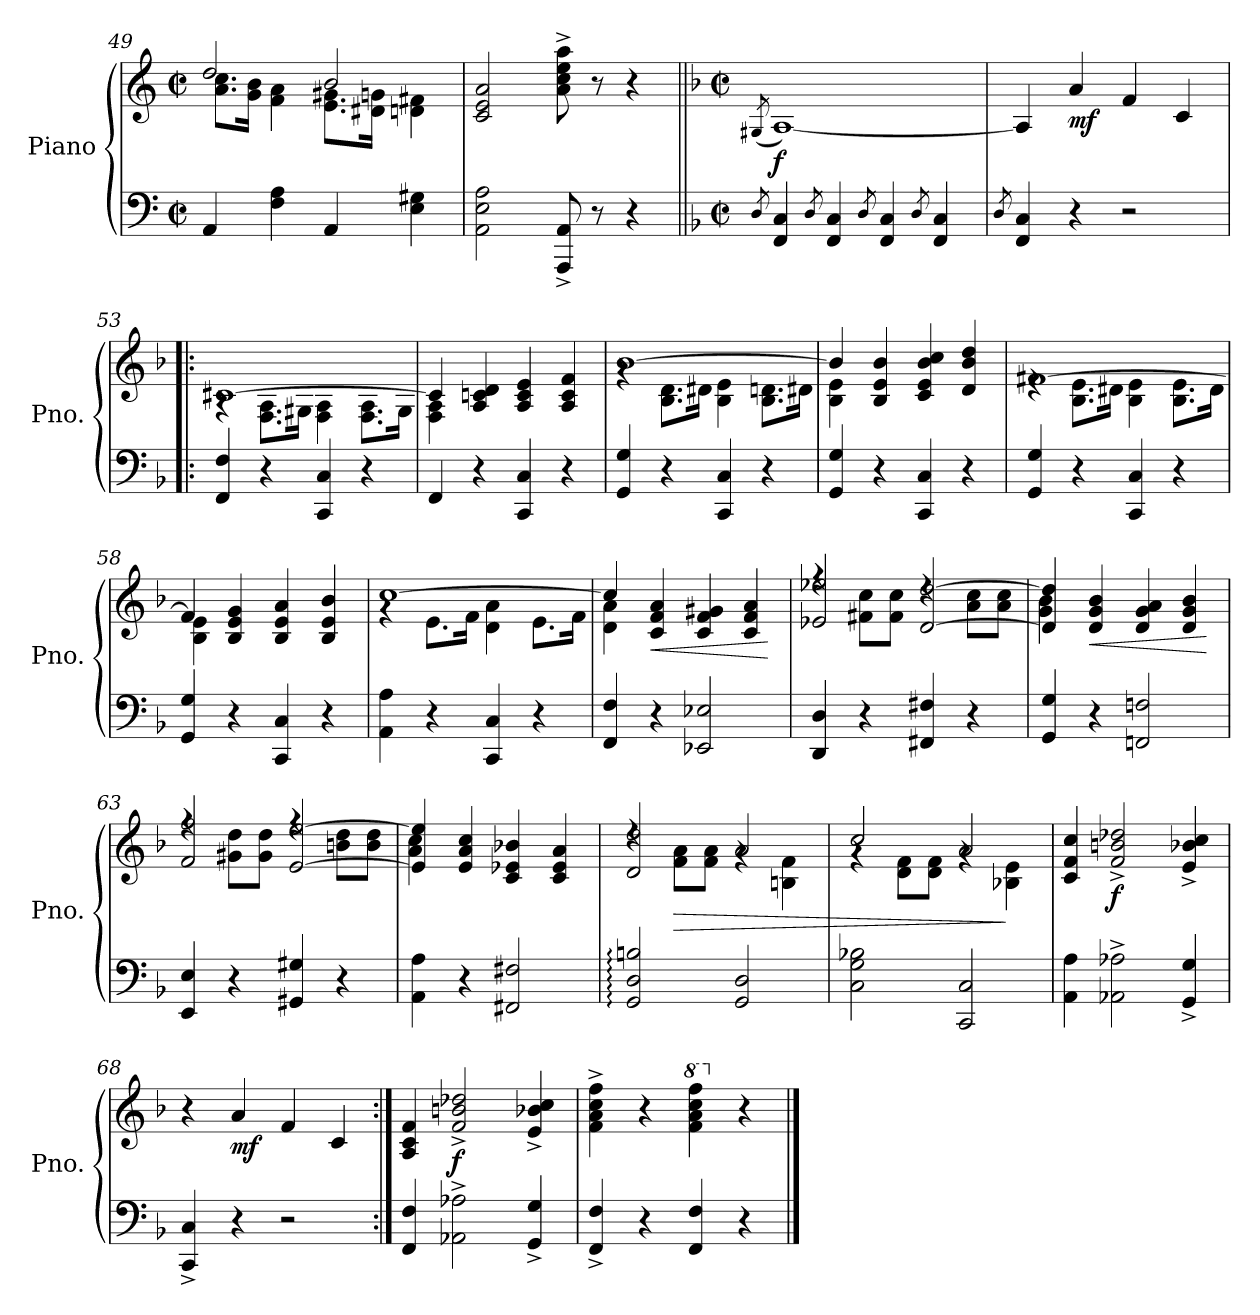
**kern	**kern	**dynam
*part1	*part1	*part1
*staff2	*staff1	*staff1/2
*I"Piano	*	*
*I'Pno.	*	*
*clefF4	*clefG2	*
*k[]	*k[]	*
*M2/2	*M2/2	*
*met(c|)	*met(c|)	*
=49	=49	=49
*	*^	*
4AA/	2dd/	8.a\ 8.cc\L	.
.	.	16g\ 16b\Jk	.
4F\ 4A\	.	4f\ 4a\	.
4AA/	2b/	8.e\ 8.g#X\L	.
.	.	16d#X\ 16gn\Jk	.
4E\ 4G#X\	.	4dn\ 4f#X\	.
*	*v	*v	*
=50	=50	=50
2AA\ 2E\ 2A\	2c/ 2e/ 2a/	.
8AAA/^ 8AA/^	8a\^ 8cc\^ 8ee\^ 8aa\^	.
8r	8r	.
4r	4r	.
!!LO:LB:g=z
=51||	=51||	=51||
*k[b-]	*k[b-]	*
*M2/2	*M2/2	*
*met(c|)	*met(c|)	*
8qD/	(<8qG#X/	.
!	!	!LO:DY:b
4FF/ 4C/	[1A)	f
8qD/	.	.
4FF/ 4C/	.	.
8qD/	.	.
4FF/ 4C/	.	.
8qD/	.	.
4FF/ 4C/	.	.
=52	=52	=52
8qD/	.	.
4FF/ 4C/	4A/]	.
!	!	!LO:DY:b
4r	4a/	mf
2r	4f/	.
.	4c/	.
=53!|:	=53!|:	=53!|:
*	*^	*
4FF/ 4F/	[1c#X	4rA	.
4r	.	8.F\ 8.A\L	.
.	.	16G#X\Jk	.
4CC/ 4C/	.	4F\ 4A\	.
4r	.	8.F\ 8.A\L	.
.	.	16G#\Jk	.
=54	=54	=54	=54
4FF/	4c#/]	4F\ 4A\	.
4r	4A/ 4cn/ 4d/	2.ryy	.
4CC/ 4C/	4A/ 4c/ 4e/	.	.
4r	4A/ 4c/ 4f/	.	.
!!LO:LB:g=z	!!
=55	=55	=55	=55
4GG/ 4G/	[1b-	4rg	.
4r	.	8.B-\ 8.d\L	.
.	.	16d#X\Jk	.
4CC/ 4C/	.	4B-\ 4e\	.
4r	.	8.B-\ 8.dn\L	.
.	.	16d#X\Jk	.
=56	=56	=56	=56
4GG/ 4G/	4b-/]	4B-\ 4e\	.
4r	4B-/ 4e/ 4b-/	2.ryy	.
4CC/ 4C/	4c/ 4e/ 4b-/ 4cc/	.	.
4r	4d/ 4b-/ 4dd/	.	.
=57	=57	=57	=57
4GG/ 4G/	[1f#X	4re	.
4r	.	8.B-\ 8.e\L	.
.	.	16d#X\Jk	.
4CC/ 4C/	.	4B-\ 4e\	.
4r	.	8.B-\ 8.e\L	.
.	.	16d#\Jk	.
=58	=58	=58	=58
4GG/ 4G/	4f#/]	4B-\ 4e\	.
4r	4B-/ 4e/ 4g/	2.ryy	.
4CC/ 4C/	4B-/ 4e/ 4a/	.	.
4r	4B-/ 4e/ 4b-/	.	.
!!LO:LB:g=z	!!
=59	=59	=59	=59
4AA\ 4A\	[1cc	4rg	.
4r	.	8.e\L	.
.	.	16f\Jk	.
4CC/ 4C/	.	4d\ 4a\	.
4r	.	8.e\L	.
.	.	16f\Jk	.
=60	=60	=60	=60
4FF/ 4F/	4cc/]	4d\ 4a\	.
!	!	!	!LO:HP:b
4r	4c/ 4f/ 4a/	2.ryy	<
2EE-X/ 2E-X/	4c/ 4f/ 4g#X/	.	.
.	4c/ 4f/ 4a/	.	.
*	*v	*v	*
.	.	[
=61	=61	=61
*	*^	*
4DD/ 4D/	2e-X/ 2ee-X/	4rff	.
4r	.	8f#X\ 8cc\L	.
.	.	8f#\ 8cc\J	.
4FF#X/ 4F#X/	[2d/ [2dd/	4rdd	.
4r	.	8a\ 8cc\L	.
.	.	8a\ 8cc\J	.
=62	=62	=62	=62
4GG/ 4G/	4d/] 4dd/]	4g\ 4b-\	.
!	!	!	!LO:HP:b
4r	4d/ 4g/ 4b-/	2.ryy	<
2FFn/ 2Fn/	4d/ 4g/ 4a/	.	.
.	4d/ 4g/ 4b-/	.	.
*	*v	*v	*
.	.	[
!!LO:LB:g=z
=63	=63	=63
*	*^	*
4EE/ 4E/	2f/ 2ff/	4rff	.
4r	.	8g#X\ 8dd\L	.
.	.	8g#\ 8dd\J	.
4GG#X/ 4G#X/	[2e/ [2ee/	4rff	.
4r	.	8bn\ 8dd\L	.
.	.	8b\ 8dd\J	.
=64	=64	=64	=64
4AA\ 4A\	4e/] 4ee/]	4a\ 4cc\	.
4r	4e/ 4a/ 4cc/	2.ryy	.
2FF#X/ 2F#X/	4c/ 4e-X/ 4b-X/	.	.
.	4c/ 4e-/ 4a/	.	.
=65	=65	=65	=65
2GG/: 2D/: 2Bn/:	2d/ 2dd/	4rdd	.
!	!	!	!LO:HP:b
.	.	8f\ 8a\L	>
.	.	8f\ 8a\J	.
2GG/ 2D/	2a/	4rg	.
.	.	4Bn\ 4f\	.
=66	=66	=66	=66
2C\ 2G\ 2B-X\	2cc/	4rg	.
.	.	8d\ 8f\L	.
.	.	8d\ 8f\J	.
2CC/ 2C/	2a/	4rg	.
.	.	4B-X\ 4e\	]
*	*v	*v	*
!!LO:PB:g=z
=67	=67	=67
4AA\ 4A\	4c/ 4f/ 4cc/	.
!	!	!LO:DY:b
2AA-X\^ 2A-X\^	2f/^ 2bn/^ 2dd-X/^	f
4GG/^ 4G/^	4e/^ 4b-X/^ 4cc/^	.
=68	=68	=68
4CC/^ 4C/^	4r	.
!	!	!LO:DY:b
4r	4a/	mf
2r	4f/	.
.	4c/	.
=69:|!	=69:|!	=69:|!
4FF/ 4F/	4A/ 4c/ 4f/	.
!	!	!LO:DY:b
2AA-X\^ 2A-X\^	2f/^ 2bn/^ 2dd-X/^	f
4GG/^ 4G/^	4e/^ 4b-X/^ 4cc/^	.
=70	=70	=70
4FF/^ 4F/^	4f\^ 4a\^ 4cc\^ 4ff\^	.
4r	4r	.
*	*8va	*
!	!	!LO:DY:b
4FF/ 4F/	4ff\ 4aa\ 4ccc\ 4fff\	other-dynamics
*	*X8va	*
4r	4r	.
==	==	==
*-	*-	*-
